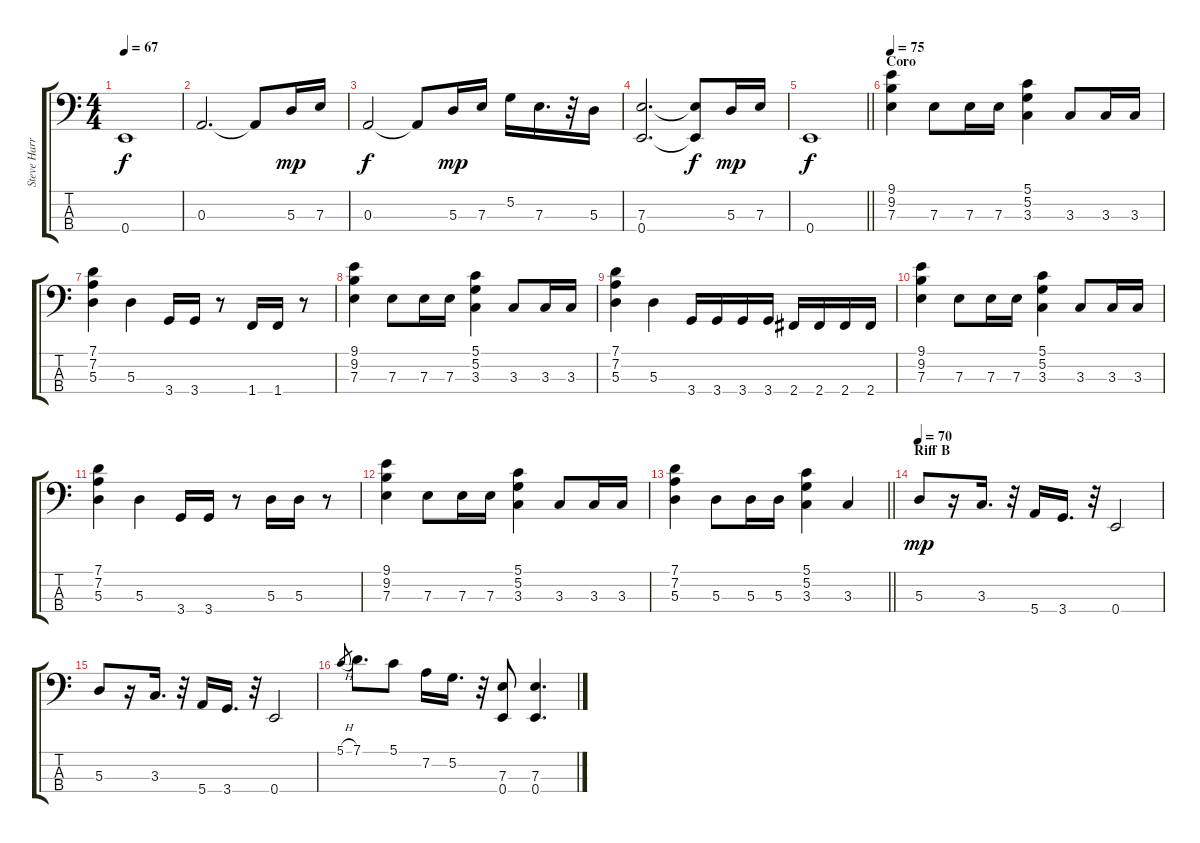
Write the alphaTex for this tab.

\track ("Steve Harris" "Steve Harr") {instrument electricbassfinger}
\staff {score tabs}
\tuning (G2 D2 A1 E1) {hide}
\ts (4 4)
\tempo 67
\clef f4
\ks c
0.4.1{dy f} |
0.3.2{d} 0.3{t}.8 5.3.16{dy mp} 7.3.16 |
0.3.2{dy f} 0.3{t}.8 5.3.16{dy mp} 7.3.16 5.2.16 7.3.16{d} r.32 5.3.16 |
(7.3 0.4).2{d} (7.3{t} 0.4{t}).8{dy f} 5.3.16{dy mp} 7.3.16 |
\barLineRight lightlight
0.4.1{dy f} |
\section ("" "Coro")
\tempo 75
(9.1 9.2 7.3).4 7.3.8 7.3.16 7.3.16 (5.1 5.2 3.3).4 3.3.8 3.3.16 3.3.16 |
(7.1 7.2 5.3).4 5.3.4 3.4.16 3.4.16 r.8 1.4.16 1.4.16 r.8 |
(9.1 9.2 7.3).4 7.3.8 7.3.16 7.3.16 (5.1 5.2 3.3).4 3.3.8 3.3.16 3.3.16 |
(7.1 7.2 5.3).4 5.3.4 3.4.16 3.4.16 3.4.16 3.4.16 2.4.16 2.4.16 2.4.16 2.4.16 |
(9.1 9.2 7.3).4 7.3.8 7.3.16 7.3.16 (5.1 5.2 3.3).4 3.3.8 3.3.16 3.3.16 |
(7.1 7.2 5.3).4 5.3.4 3.4.16 3.4.16 r.8 5.3.16 5.3.16 r.8 |
(9.1 9.2 7.3).4 7.3.8 7.3.16 7.3.16 (5.1 5.2 3.3).4 3.3.8 3.3.16 3.3.16 |
\barLineRight lightlight
(7.1 7.2 5.3).4 5.3.8 5.3.16 5.3.16 (5.1 5.2 3.3).4 3.3.4 |
\section ("" "Riff B")
\tempo 70
5.3.8{dy mp} r.16 3.3.16{d} r.32 5.4.16 3.4.16{d} r.32 0.4.2 |
5.3.8 r.16 3.3.16{d} r.32 5.4.16 3.4.16{d} r.32 0.4.2 |
5.1{h}.8{gr} 7.1.8{d} 5.1.8 7.2.16 5.2.16{d} r.32 (7.3 0.4).8 (7.3 0.4).4{d}
